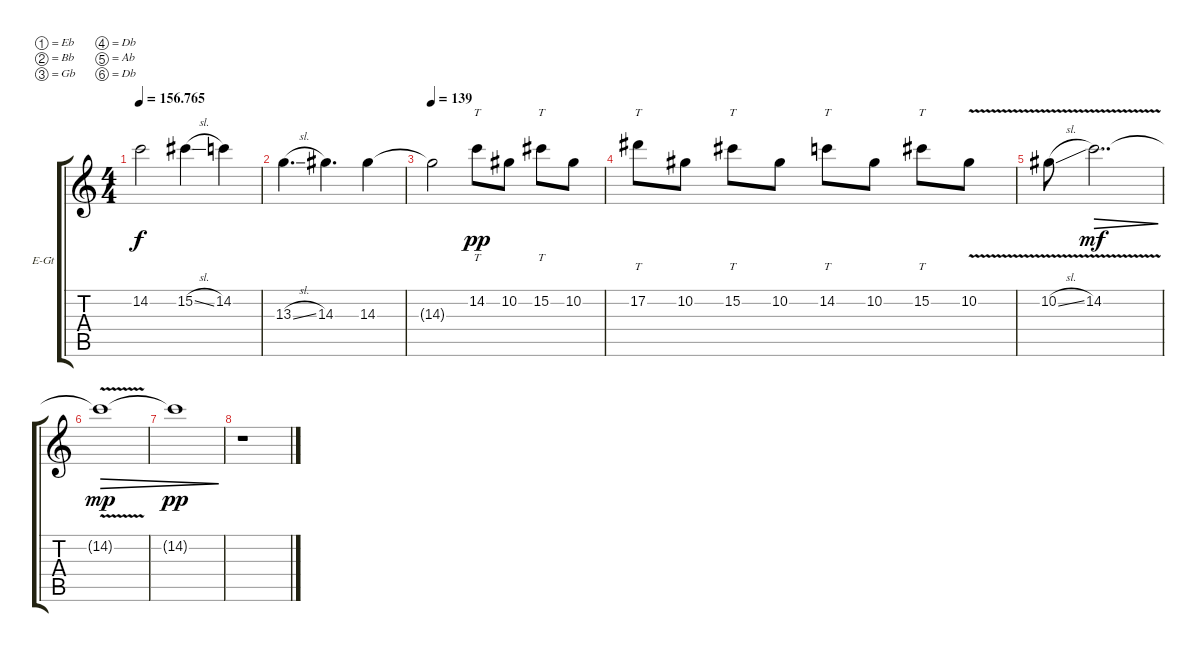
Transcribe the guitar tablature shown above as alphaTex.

\defaultSystemsLayout 4
\bracketExtendMode groupsimilarinstruments
\firstSystemTrackNameOrientation horizontal
\otherSystemsTrackNameOrientation horizontal
\track ("Dmitriy Anisimov (Solo)" "E-Gt") {instrument distortionguitar}
\staff {score tabs}
\tuning (Eb4 Bb3 Gb3 Db3 Ab2 Db2)
\ts (4 4)
\tempo
156.765
\accidentals auto
\clef g2
\ottava regular
\simile none
\scale
0.333333
\ks c
14.2{t}.2{dy f} 15.2{sl}.4 14.2.4 |
\scale
0.333333 13.3{sl}.4{d} 14.3.4{d} 14.3.4 |
\tempo 139
\scale
0.333333 14.3{t}.2 14.2.8{tt dy pp} 10.2.8 15.2.8{tt} 10.2.8 |
\scale
0.333333 17.2.8{tt} 10.2.8 15.2.8{tt} 10.2.8 14.2.8{tt} 10.2.8 15.2.8{tt} 10.2{v}.8 |
\scale
0.333333 10.2{v sl}.8 14.2{v}.2{dd dec dy mf} |
14.2{t}.1{dec dy mp} |
14.2{t}.1{dec dy pp} |
r.1
